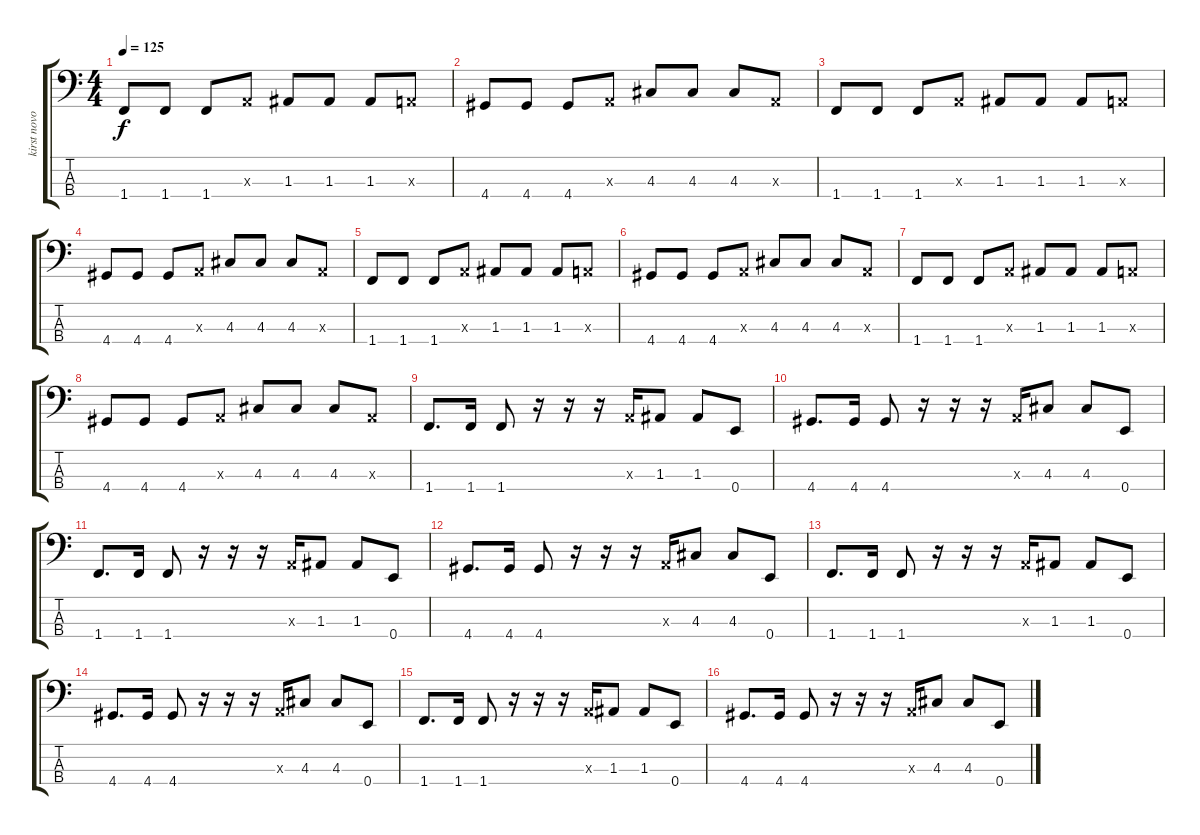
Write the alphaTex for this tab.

\track ("kirst novoselic" "kirst novo") {instrument electricbasspick}
\staff {score tabs}
\tuning (G2 D2 A1 E1) {hide}
\ts (4 4)
\tempo 125
\clef f4
\ks c
1.4.8{dy f} 1.4.8 1.4.8 0.3{x}.8 1.3.8 1.3.8 1.3.8 0.3{x}.8 |
4.4.8 4.4.8 4.4.8 0.3{x}.8 4.3.8 4.3.8 4.3.8 0.3{x}.8 |
1.4.8 1.4.8 1.4.8 0.3{x}.8 1.3.8 1.3.8 1.3.8 0.3{x}.8 |
4.4.8 4.4.8 4.4.8 0.3{x}.8 4.3.8 4.3.8 4.3.8 0.3{x}.8 |
1.4.8 1.4.8 1.4.8 0.3{x}.8 1.3.8 1.3.8 1.3.8 0.3{x}.8 |
4.4.8 4.4.8 4.4.8 0.3{x}.8 4.3.8 4.3.8 4.3.8 0.3{x}.8 |
1.4.8 1.4.8 1.4.8 0.3{x}.8 1.3.8 1.3.8 1.3.8 0.3{x}.8 |
4.4.8 4.4.8 4.4.8 0.3{x}.8 4.3.8 4.3.8 4.3.8 0.3{x}.8 |
1.4.8{d} 1.4.16 1.4.8 r.16 r.16 r.16 0.3{x}.16 1.3.8 1.3.8 0.4.8 |
4.4.8{d} 4.4.16 4.4.8 r.16 r.16 r.16 0.3{x}.16 4.3.8 4.3.8 0.4.8 |
1.4.8{d} 1.4.16 1.4.8 r.16 r.16 r.16 0.3{x}.16 1.3.8 1.3.8 0.4.8 |
4.4.8{d} 4.4.16 4.4.8 r.16 r.16 r.16 0.3{x}.16 4.3.8 4.3.8 0.4.8 |
1.4.8{d} 1.4.16 1.4.8 r.16 r.16 r.16 0.3{x}.16 1.3.8 1.3.8 0.4.8 |
4.4.8{d} 4.4.16 4.4.8 r.16 r.16 r.16 0.3{x}.16 4.3.8 4.3.8 0.4.8 |
1.4.8{d} 1.4.16 1.4.8 r.16 r.16 r.16 0.3{x}.16 1.3.8 1.3.8 0.4.8 |
4.4.8{d} 4.4.16 4.4.8 r.16 r.16 r.16 0.3{x}.16 4.3.8 4.3.8 0.4.8
